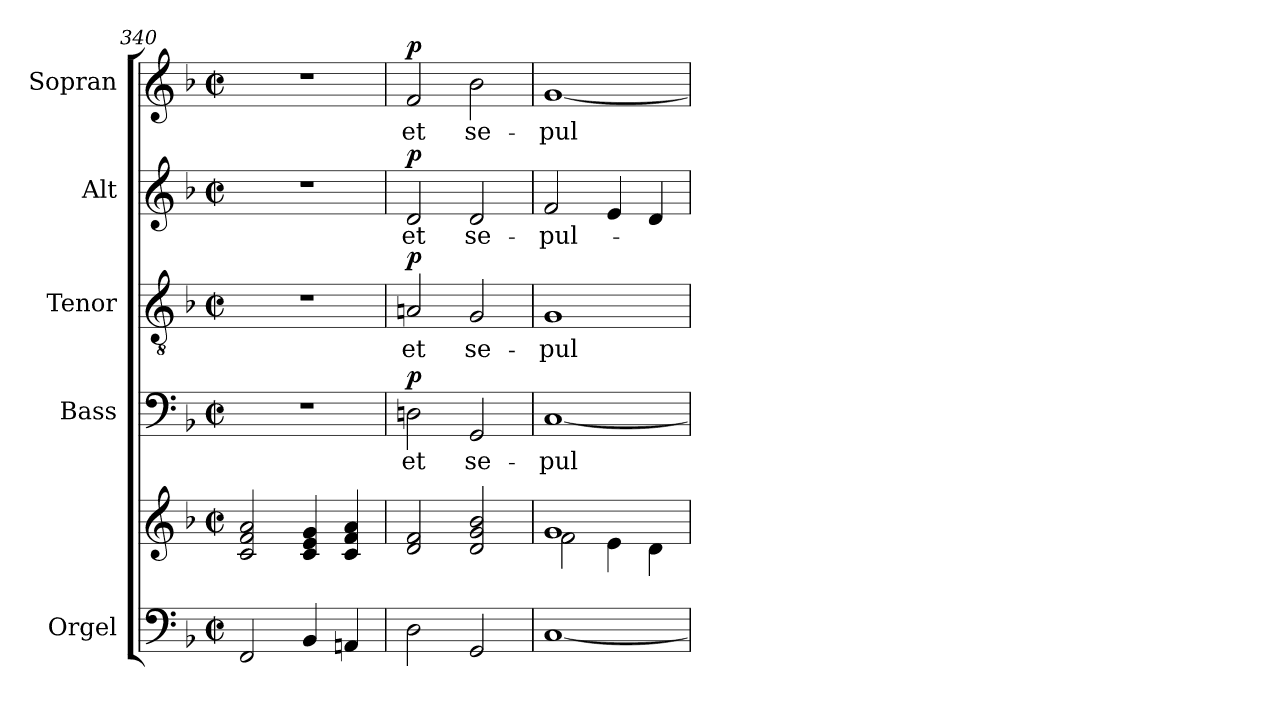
**kern	**kern	**kern	**text	**dynam	**kern	**text	**dynam	**kern	**text	**dynam	**kern	**text	**dynam
*part5	*part5	*part4	*part4	*part4	*part3	*part3	*part3	*part2	*part2	*part2	*part1	*part1	*part1
*staff6	*staff5	*staff4	*staff4	*staff4	*staff3	*staff3	*staff3	*staff2	*staff2	*staff2	*staff1	*staff1	*staff1
*I"Orgel	*	*I"Bass	*	*	*I"Tenor	*	*	*I"Alt	*	*	*I"Sopran	*	*
*I'Org.	*	*I'B.	*	*	*I'T.	*	*	*I'A.	*	*	*I'S.	*	*
*clefF4	*clefG2	*clefF4	*	*	*clefGv2	*	*	*clefG2	*	*	*clefG2	*	*
*k[b-]	*k[b-]	*k[b-]	*	*	*k[b-]	*	*	*k[b-]	*	*	*k[b-]	*	*
*F:	*F:	*F:	*	*	*F:	*	*	*F:	*	*	*F:	*	*
*M2/2	*M2/2	*M2/2	*	*	*M2/2	*	*	*M2/2	*	*	*M2/2	*	*
*met(c|)	*met(c|)	*met(c|)	*	*	*met(c|)	*	*	*met(c|)	*	*	*met(c|)	*	*
=340	=340	=340	=340	=340	=340	=340	=340	=340	=340	=340	=340	=340	=340
2FF/	2c/ 2f/ 2a/	1r	.	.	1r	.	.	1r	.	.	1r	.	.
4BB-/	4c/ 4e/ 4g/	.	.	.	.	.	.	.	.	.	.	.	.
4AAn/	4c/ 4f/ 4a/	.	.	.	.	.	.	.	.	.	.	.	.
=341	=341	=341	=341	=341	=341	=341	=341	=341	=341	=341	=341	=341	=341
!	!	!	!LO:LY:b	!LO:DY:a	!	!LO:LY:b	!LO:DY:a	!	!LO:LY:b	!LO:DY:a	!	!LO:LY:b	!LO:DY:a
2D\	2d/ 2f/	2Dn\	et	p	2An/	et	p	2d/	et	p	2f/	et	p
!	!	!	!LO:LY:b	!	!	!LO:LY:b	!	!	!LO:LY:b	!	!	!LO:LY:b	!
2GG/	2d/ 2g/ 2b-/	2GG/	se-	.	2G/	se-	.	2d/	se-	.	2b-\	se-	.
=342	=342	=342	=342	=342	=342	=342	=342	=342	=342	=342	=342	=342	=342
*	*^	*	*	*	*	*	*	*	*	*	*	*	*
!	!	!	!	!LO:LY:b	!	!	!LO:LY:b	!	!	!LO:LY:b	!	!	!LO:LY:b	!
[1C	1g	2f\	[1C	-pul-	.	1G	-pul-	.	2f/	-pul-	.	[1g	-pul-	.
.	.	4e\	.	.	.	.	.	.	4e/	.	.	.	.	.
.	.	4d\	.	.	.	.	.	.	4d/	.	.	.	.	.
*	*v	*v	*	*	*	*	*	*	*	*	*	*	*	*
=	=	=	=	=	=	=	=	=	=	=	=	=	=
*-	*-	*-	*-	*-	*-	*-	*-	*-	*-	*-	*-	*-	*-
